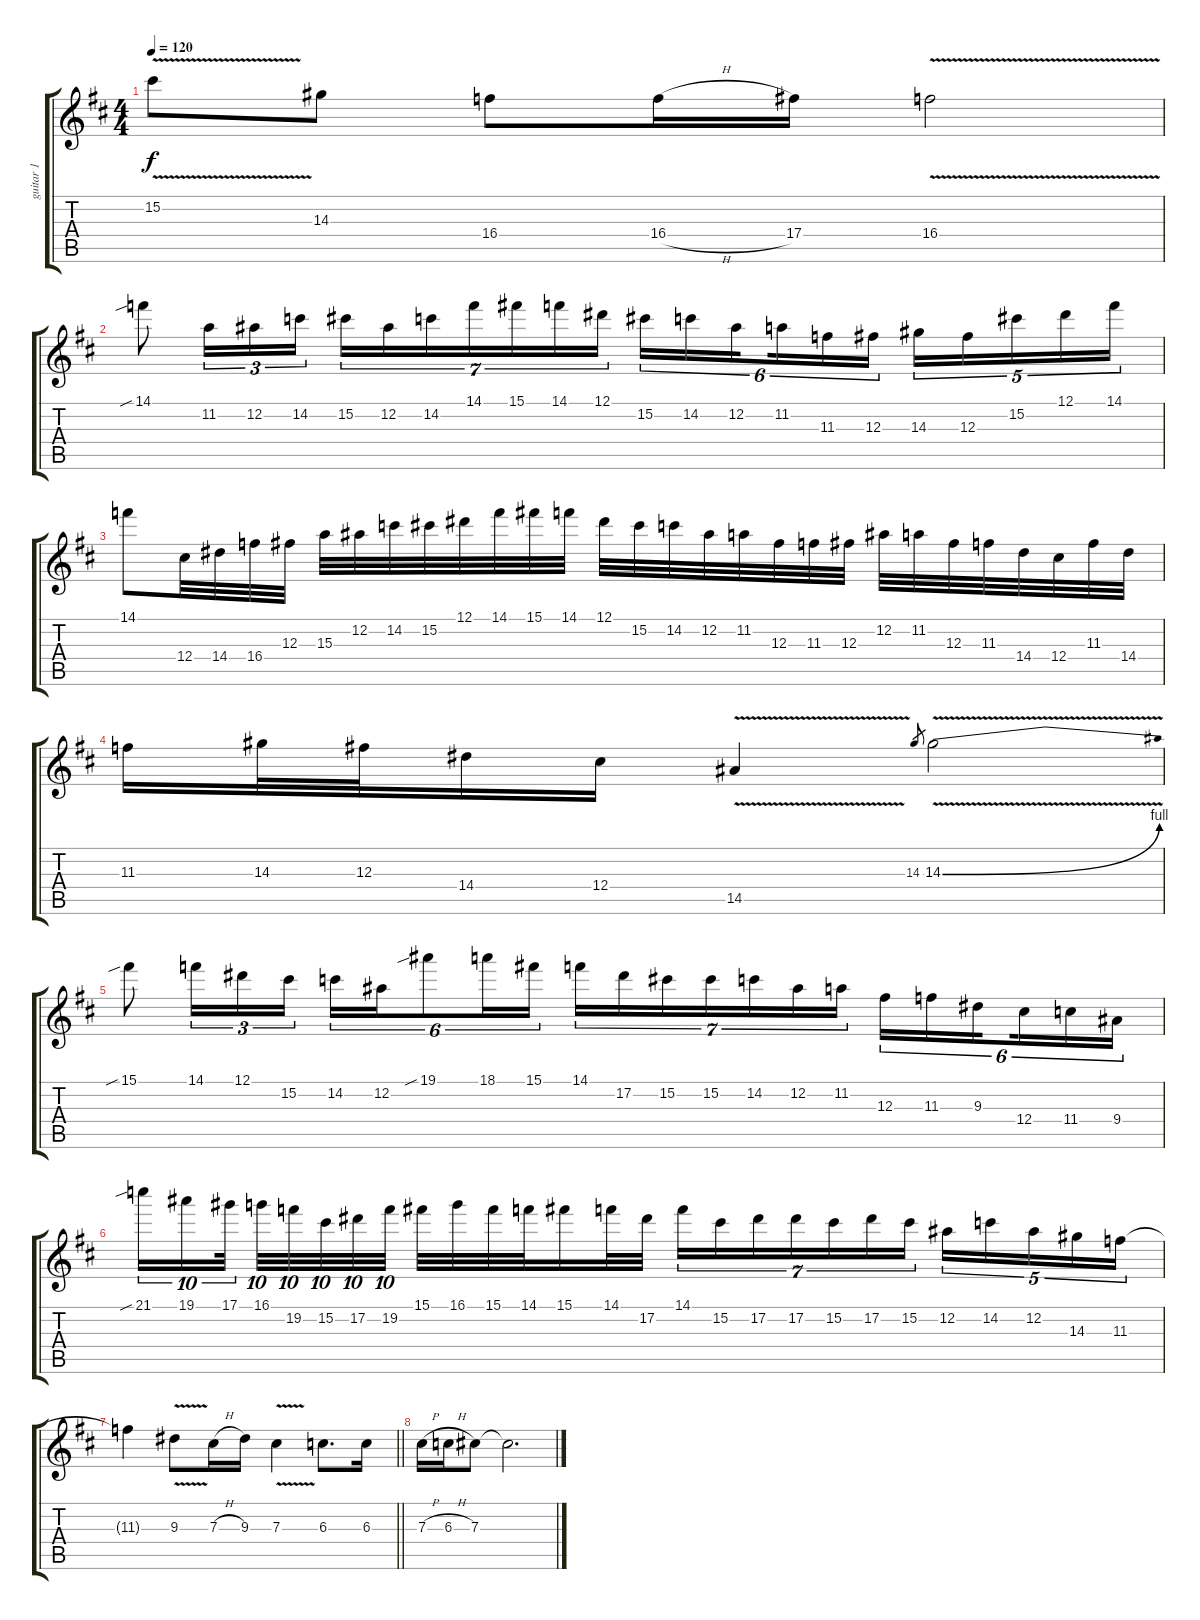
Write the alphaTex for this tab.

\track ("guitar 1" "guitar 1") {instrument acousticguitarsteel}
\staff {score tabs}
\tuning (Eb4 Bb3 Gb3 Db3 Ab2 Eb2) {hide}
\ts (4 4)
\tempo 120
\clef g2
\ks bminor
15.2{v}.8{dy f} 14.3.8 16.4.8 16.4{h}.16 17.4.16 16.4{v}.2 |
14.1{sib}.8 11.2.16{tu (3 2)} 12.2.16{tu (3 2)} 14.2.16{tu (3 2)} 15.2.16{tu (7 4)} 12.2.16{tu (7 4)} 14.2.16{tu (7 4)} 14.1.16{tu (7 4)} 15.1.16{tu (7 4)} 14.1.16{tu (7 4)} 12.1.16{tu (7 4)} 15.2.16{tu (6 4)} 14.2.16{tu (6 4)} 12.2.16{tu (6 4) beam splitsecondary} 11.2.16{tu (6 4)} 11.3.16{tu (6 4)} 12.3.16{tu (6 4)} 14.3.16{tu (5 4)} 12.3.16{tu (5 4)} 15.2.16{tu (5 4)} 12.1.16{tu (5 4)} 14.1.16{tu (5 4)} |
14.1.8 12.4.32 14.4.32 16.4.32 12.3.32 15.3.32 12.2.32 14.2.32 15.2.32 12.1.32 14.1.32 15.1.32 14.1.32 12.1.32 15.2.32 14.2.32 12.2.32 11.2.32 12.3.32 11.3.32 12.3.32 12.2.32 11.2.32 12.3.32 11.3.32 14.4.32 12.4.32 11.3.32 14.4.32 |
11.3.16 14.3.32 12.3.32 14.4.16 12.4.16 14.5{v}.4 14.3.8{gr} 14.3{be (bend 0 0 60 4) v}.2 |
15.1{sib}.8 14.1.16{tu (3 2)} 12.1.16{tu (3 2)} 15.2.16{tu (3 2)} 14.2.16{tu (6 4)} 12.2.16{tu (6 4)} 19.1{sib}.8{tu (6 4)} 18.1.16{tu (6 4)} 15.1.16{tu (6 4)} 14.1.16{tu (7 4)} 17.2.16{tu (7 4)} 15.2.16{tu (7 4)} 15.2.16{tu (7 4)} 14.2.16{tu (7 4)} 12.2.16{tu (7 4)} 11.2.16{tu (7 4)} 12.3.16{tu (6 4)} 11.3.16{tu (6 4)} 9.3.16{tu (6 4) beam splitsecondary} 12.4.16{tu (6 4)} 11.4.16{tu (6 4)} 9.4.16{tu (6 4)} |
21.1{sib}.16{tu (10 8)} 19.1.16{tu (10 8)} 17.1.32{tu (10 8) beam splitsecondary} 16.1.32{tu (10 8)} 19.2.32{tu (10 8)} 15.2.32{tu (10 8)} 17.2.32{tu (10 8)} 19.2.32{tu (10 8)} 15.1.32 16.1.32 15.1.32 14.1.32 15.1.16 14.1.32 17.2.32 14.1.16{tu (7 4)} 15.2.16{tu (7 4)} 17.2.16{tu (7 4)} 17.2.16{tu (7 4)} 15.2.16{tu (7 4)} 17.2.16{tu (7 4)} 15.2.16{tu (7 4)} 12.2.16{tu (5 4)} 14.2.16{tu (5 4)} 12.2.16{tu (5 4)} 14.3.16{tu (5 4)} 11.3.16{tu (5 4)} |
\barLineRight lightlight
11.3{t}.4 9.3{v}.8 7.3{h}.16 9.3.16 7.3{v}.4 6.3.8{d} 6.3.16 |
7.3{h}.16 6.3{h}.16 7.3.8 7.3{t}.2{d}
